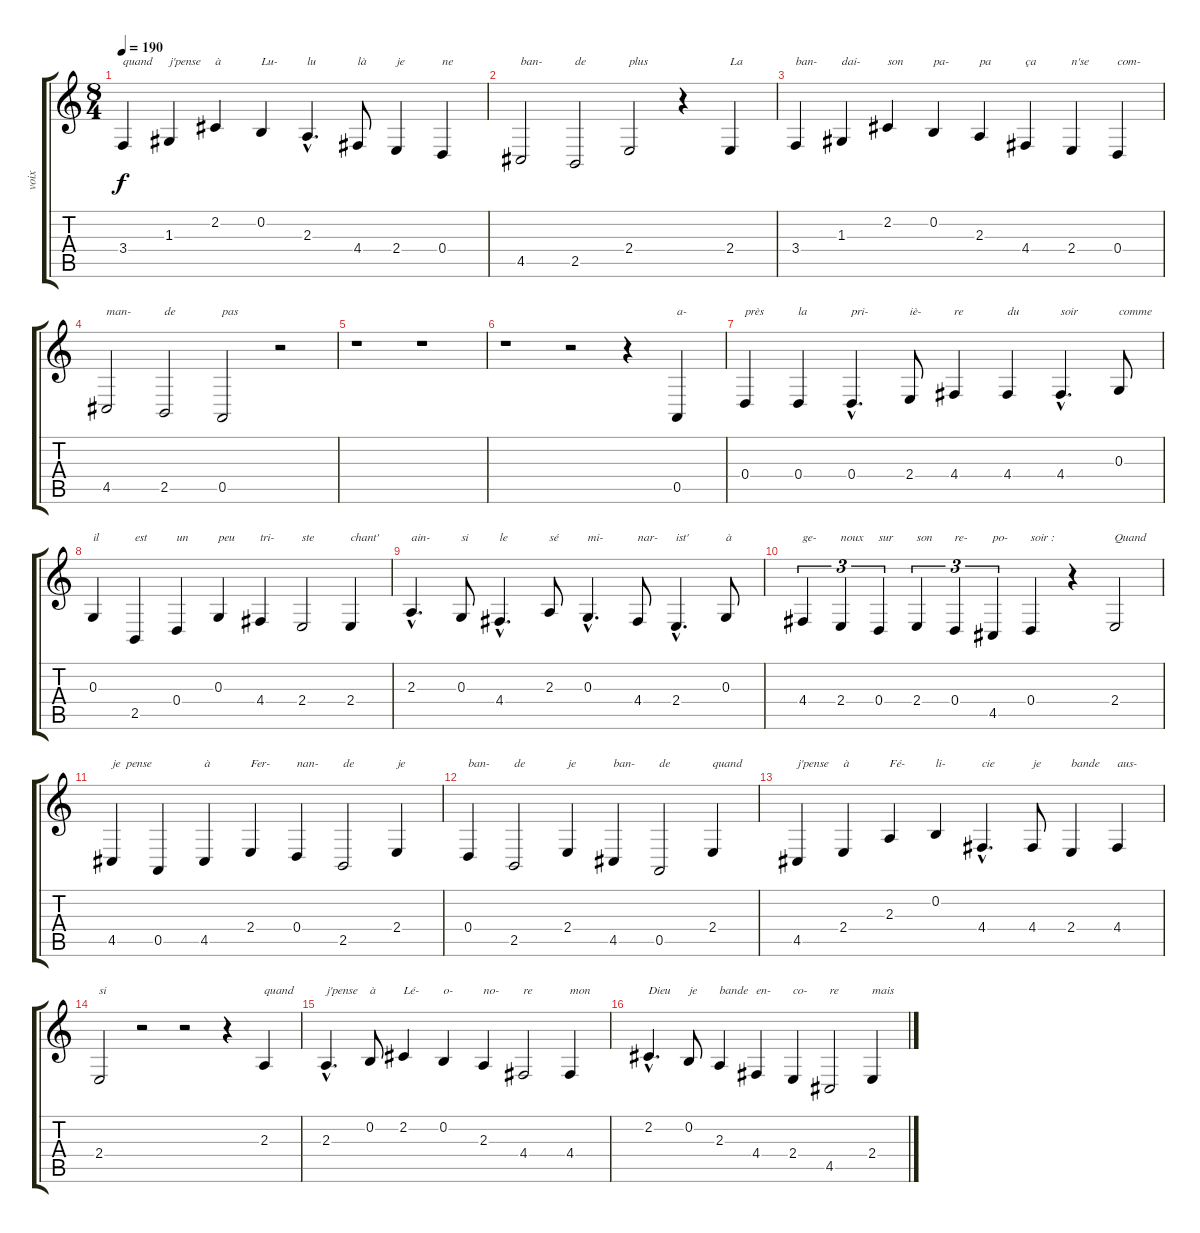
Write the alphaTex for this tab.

\track ("voix" "voix") {instrument clarinet}
\staff {score tabs}
\tuning (E4 B3 G3 D3 A2 E2) {hide}
\ts (8 4)
\tempo 190
\clef g2
\ks c
3.4.4{txt "quand" dy f} 1.3.4{txt "j'pense"} 2.2.4{txt "à"} 0.2.4{txt "Lu-"} 2.3{hac}.4{d txt "lu"} 4.4.8{txt "là"} 2.4.4{txt "je "} 0.4.4{txt "ne"} |
4.5.2{txt "ban-"} 2.5.2{txt "de"} 2.4.2{txt "plus"} r.4 2.4.4{txt "La "} |
3.4.4{txt "ban-"} 1.3.4{txt "dai-"} 2.2.4{txt "son"} 0.2.4{txt "pa-"} 2.3.4{txt "pa"} 4.4.4{txt "ça"} 2.4.4{txt "n'se"} 0.4.4{txt "com-"} |
4.5.2{txt "man-"} 2.5.2{txt "de"} 0.5.2{txt "pas"} r.2 |
r.1 r.1 |
r.1 r.2 r.4 0.5.4{txt "a-"} |
0.4.4{txt "près"} 0.4.4{txt "la"} 0.4{hac}.4{d txt "pri-"} 2.4.8{txt "iè-"} 4.4.4{txt "re"} 4.4.4{txt "du"} 4.4{hac}.4{d txt "soir"} 0.3.8{txt "comme"} |
0.3.4{txt "il"} 2.5.4{txt "est"} 0.4.4{txt "un"} 0.3.4{txt "peu"} 4.4.4{txt "tri-"} 2.4.2{txt "ste"} 2.4.4{txt "chant'"} |
2.3{hac}.4{d txt "ain-"} 0.3.8{txt "si"} 4.4{hac}.4{d txt "le"} 2.3.8{txt "sé"} 0.3{hac}.4{d txt "mi-"} 4.4.8{txt "nar-"} 2.4{hac}.4{d txt "ist'"} 0.3.8{txt "à"} |
4.4.4{tu (3 2) txt "ge-"} 2.4.4{tu (3 2) txt "noux"} 0.4.4{tu (3 2) txt "sur"} 2.4.4{tu (3 2) txt "son"} 0.4.4{tu (3 2) txt "re-"} 4.5.4{tu (3 2) txt "po-"} 0.4.4{txt "soir :"} r.4 2.4.2{txt "Quand"} |
4.5.4{txt "je  pense"} 0.5.4 4.5.4{txt "à"} 2.4.4{txt "Fer-"} 0.4.4{txt "nan-"} 2.5.2{txt "de"} 2.4.4{txt "je"} |
0.4.4{txt "ban-"} 2.5.2{txt "de"} 2.4.4{txt "je"} 4.5.4{txt "ban-"} 0.5.2{txt "de"} 2.4.4{txt "quand"} |
4.5.4{txt "j'pense"} 2.4.4{txt "à"} 2.3.4{txt "Fé-"} 0.2.4{txt "li-"} 4.4{hac}.4{d txt "cie"} 4.4.8{txt "je"} 2.4.4{txt "bande"} 4.4.4{txt "aus-"} |
2.4.2{txt "si"} r.2 r.2 r.4 2.3.4{txt "quand"} |
2.3{hac}.4{d txt "j'pense"} 0.2.8{txt "à"} 2.2.4{txt "Lé-"} 0.2.4{txt "o-"} 2.3.4{txt "no-"} 4.4.2{txt "re"} 4.4.4{txt "mon"} |
2.2{hac}.4{d txt "Dieu"} 0.2.8{txt "je"} 2.3.4{txt "bande"} 4.4.4{txt "en-"} 2.4.4{txt "co-"} 4.5.2{txt "re"} 2.4.4{txt "mais"}
